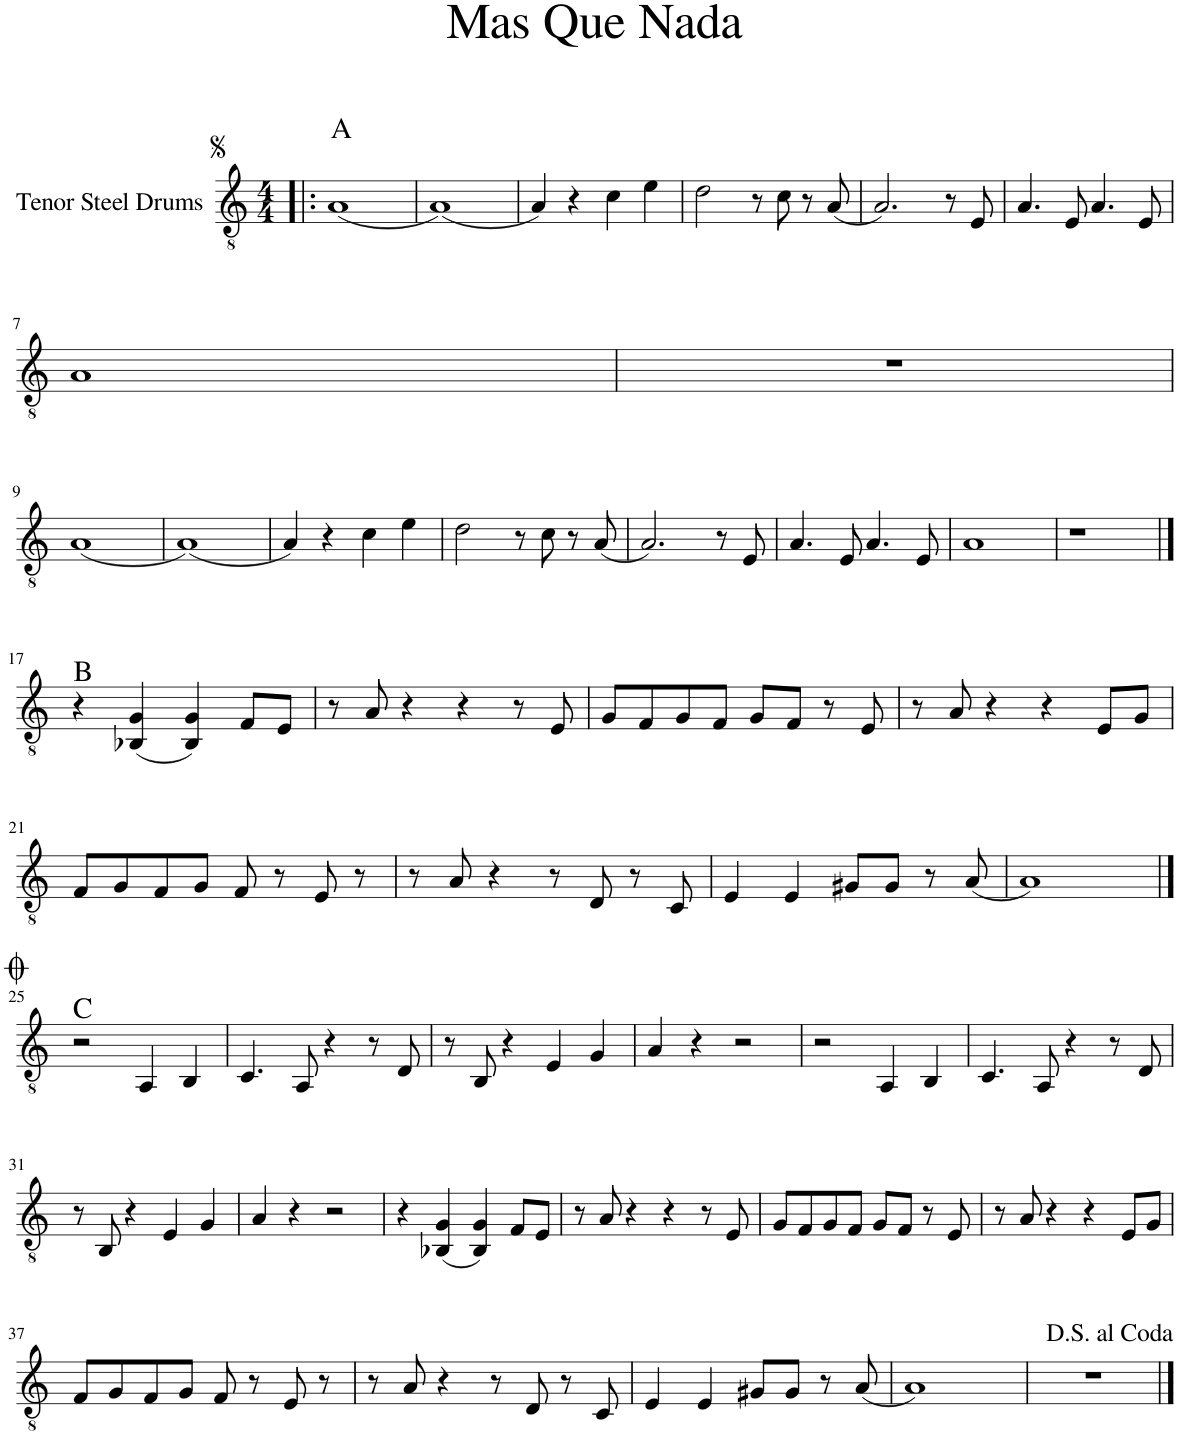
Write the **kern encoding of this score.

**kern
*part1
*staff1
*I"Tenor Steel Drums
*I'St Dr
*clefGv2
*k[]
*M4/4
=1!|:
!LO:TX:a:t=A
(1A
=2
(1A)
=3
4A/)
4r
4c\
4e\
=4
2d\
8r
8c\
8r
(8A/
=5
2.A/)
8r
8E/
=6
4.A/
8E/
4.A/
8E/
!!LO:LB:g=z
=7
1A
=8
1r
!!LO:LB:g=z
=9
(1A
=10
(1A)
=11
4A/)
4r
4c\
4e\
=12
2d\
8r
8c\
8r
(8A/
=13
2.A/)
8r
8E/
=14
4.A/
8E/
4.A/
8E/
=15
1A
=16
1r
!!LO:LB:g=z
==17
!LO:TX:a:t=B
4r
(4BB-X/ 4G/
4BB-/ 4G/)
8F/L
8E/J
=18
8r
8A/
4r
4r
8r
8E/
=19
8G/L
8F/
8G/
8F/J
8G/L
8F/J
8r
8E/
=20
8r
8A/
4r
4r
8E/L
8G/J
!!LO:LB:g=z
=21
8F/L
8G/
8F/
8G/J
8F/
8r
8E/
8r
=22
8r
8A/
4r
8r
8D/
8r
8C/
=23
4E/
4E/
8G#X/L
8G#/J
8r
(8A/
=24
1A)
!!LO:LB:g=z
==25
!LO:TX:a:t=C
2r
4AA/
4BB/
=26
4.C/
8AA/
4r
8r
8D/
=27
8r
8BB/
4r
4E/
4G/
=28
4A/
4r
2r
=29
2r
4AA/
4BB/
=30
4.C/
8AA/
4r
8r
8D/
!!LO:LB:g=z
=31
8r
8BB/
4r
4E/
4G/
=32
4A/
4r
2r
=33
4r
(4BB-X/ 4G/
4BB-/ 4G/)
8F/L
8E/J
=34
8r
8A/
4r
4r
8r
8E/
=35
8G/L
8F/
8G/
8F/J
8G/L
8F/J
8r
8E/
=36
8r
8A/
4r
4r
8E/L
8G/J
!!LO:LB:g=z
=37
8F/L
8G/
8F/
8G/J
8F/
8r
8E/
8r
=38
8r
8A/
4r
8r
8D/
8r
8C/
=39
4E/
4E/
8G#X/L
8G#/J
8r
(8A/
=40
1A)
=41
1r
==
*-
